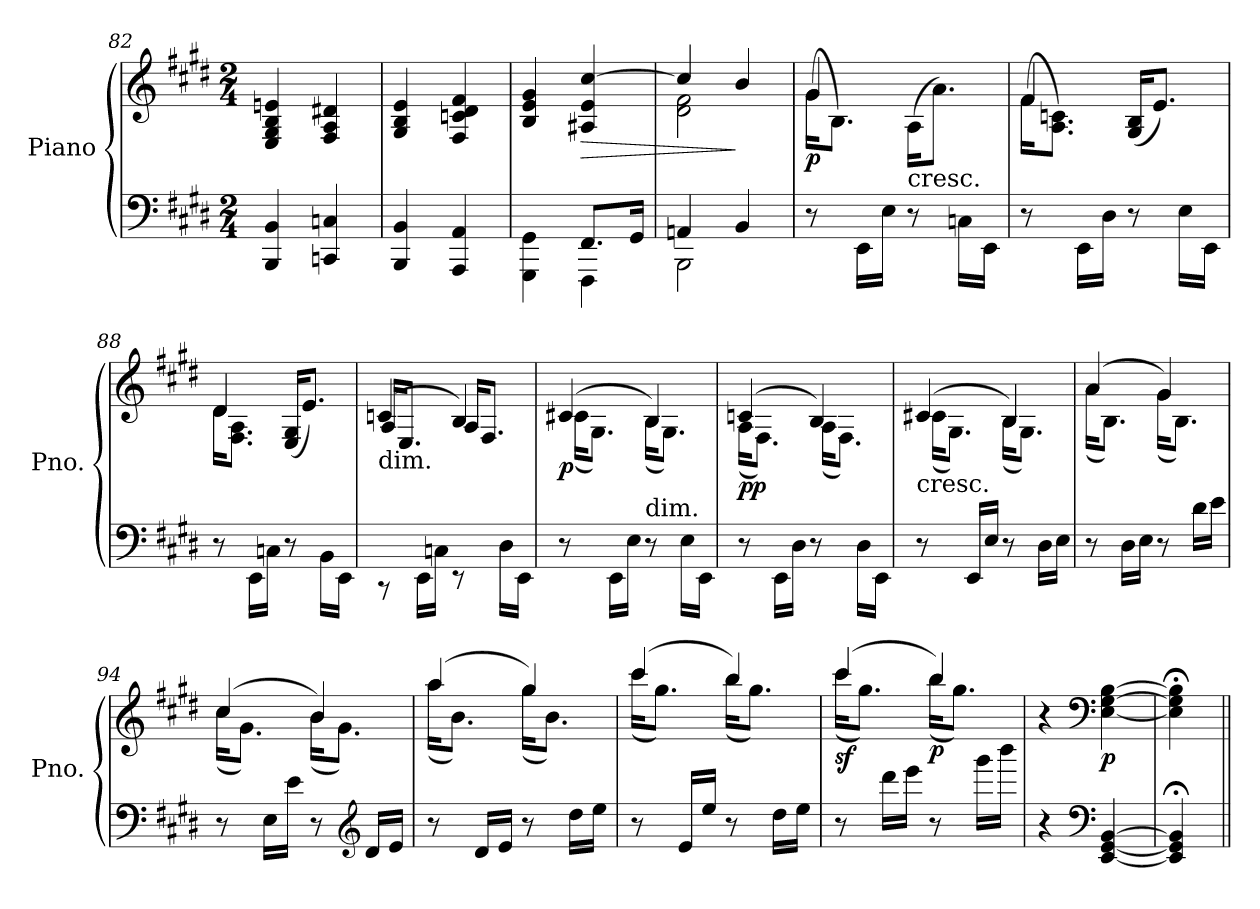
**kern	**kern	**dynam
*part1	*part1	*part1
*staff2	*staff1	*staff1/2
*I"Piano	*	*
*I'Pno.	*	*
*clefF4	*clefG2	*
*k[f#c#g#d#]	*k[f#c#g#d#]	*
*E:	*E:	*
*M2/4	*M2/4	*
=82	=82	=82
4BBB/ 4BB/	4E/ 4G#/ 4B/ 4en/	.
4CCn/ 4Cn/	4F#/ 4A/ 4d#X/	.
=83	=83	=83
4BBB/ 4BB/	4G#/ 4B/ 4e/	.
4AAA/ 4AA/	4F#/ 4cn/ 4d#/ 4f#/	.
=84	=84	=84
*^	*	*
4GGG#\ 4GG#\	4ryy	4B/ 4e/ 4g#/	.
!	!	!	!LO:HP:b
4FFF#\	8.FF#/L	4A#X/ 4e/ [4cc#/	>
.	16GG#/Jk	.	.
=85	=85	=85	=85
*	*	*^	*
4AAn/	2BBB\	4cc#/]	2d#\ 2f#\	.
4BB/	.	4b/	.	]
*v	*v	*	*	*
=86	=86	=86	=86
!	!	!	!LO:DY:b
8r	(<16g#\KL	4g#/	p
.	8.B\J)	.	.
16EE\LL	.	.	.
16E\JJ	.	.	.
!	!LO:TX:b:t=cresc.	!	!
8r	(<16A\KL	4ryy	.
.	8.a\J)	.	.
16Cn\LL	.	.	.
16EE\JJ	.	.	.
!!LO:LB:g=z	!!
=87	=87	=87	=87
8r	(<16f#\KL	4f#/	.
.	8.A\ 8.cn\J)	.	.
16EE\LL	.	.	.
16D#\JJ	.	.	.
8r	(>16G#/ 16B/KL	4ryy	.
.	8.e/J)	.	.
16E\LL	.	.	.
16EE\JJ	.	.	.
=88	=88	=88	=88
8r	16d#\KL	4d#/	.
.	8.F#\ 8.A\J	.	.
16EE\LL	.	.	.
16Cn\JJ	.	.	.
8r	(>16E/ 16G#/KL	4ryy	.
.	8.e/J)	.	.
16BB\LL	.	.	.
16EE\JJ	.	.	.
=89	=89	=89	=89
!	!LO:TX:b:t=dim.	!	!
8rCC	(>4cn/	16A/KL	.
.	.	8.E/J	.
16EE\LL	.	.	.
16Cn\JJ	.	.	.
8rEE	4B/)	16A/KL	.
.	.	8.F#/J	.
16D#\LL	.	.	.
16EE\JJ	.	.	.
=90	=90	=90	=90
!	!	!	!LO:DY:b
8r	(>4c#X/	(<16c#\KL	p
.	.	8.G#\J)	.
16EE\LL	.	.	.
16E\JJ	.	.	.
!LO:TX:a:t=dim.	!	!	!
8r	4B/)	(<16B\KL	.
.	.	8.G#\J)	.
16E\LL	.	.	.
16EE\JJ	.	.	.
!!LO:LB:g=z	!!
=91	=91	=91	=91
!	!	!	!LO:DY:b
8r	(>4cn/	(<16A\KL	pp
.	.	8.F#\J)	.
16EE\LL	.	.	.
16D#\JJ	.	.	.
8r	4B/)	(<16A\KL	.
.	.	8.F#\J)	.
16D#\LL	.	.	.
16EE\JJ	.	.	.
=92	=92	=92	=92
!	!LO:TX:b:t=cresc.	!	!
8r	(>4c#X/	(<16c#\KL	.
.	.	8.G#\J)	.
16EE/LL	.	.	.
16E/JJ	.	.	.
8r	4B/)	(<16B\KL	.
.	.	8.G#\J)	.
16D#\LL	.	.	.
16E\JJ	.	.	.
=93	=93	=93	=93
8r	(>4a/	(<16a\KL	.
.	.	8.B\J)	.
16D#\LL	.	.	.
16E\JJ	.	.	.
8r	4g#/)	(<16g#\KL	.
.	.	8.B\J)	.
16d#\LL	.	.	.
16e\JJ	.	.	.
=94	=94	=94	=94
8r	(>4cc#/	(<16cc#\KL	.
.	.	8.g#\J)	.
16E\LL	.	.	.
16e\JJ	.	.	.
8r	4b/)	(<16b\KL	.
.	.	8.g#\J)	.
*clefG2	*	*	*
16d#/LL	.	.	.
16e/JJ	.	.	.
=95	=95	=95	=95
8r	(>4aa/	(<16aa\KL	.
.	.	8.b\J)	.
16d#/LL	.	.	.
16e/JJ	.	.	.
8r	4gg#/)	(<16gg#\KL	.
.	.	8.b\J)	.
16dd#\LL	.	.	.
16ee\JJ	.	.	.
!!LO:LB:g=z	!!
=96	=96	=96	=96
8r	(>4ccc#/	(<16ccc#\KL	.
.	.	8.gg#\J)	.
16e/LL	.	.	.
16ee/JJ	.	.	.
8r	4bb/)	(<16bb\KL	.
.	.	8.gg#\J)	.
16dd#\LL	.	.	.
16ee\JJ	.	.	.
=97	=97	=97	=97
!	!	!	!LO:DY:b
8r	(>4ccc#/	(<16ccc#\KL	sf
.	.	8.gg#\J)	.
16ddd#\LL	.	.	.
16eee\JJ	.	.	.
!	!	!	!LO:DY:b
8r	4bb/)	(<16bb\KL	p
.	.	8.gg#\J)	.
16ggg#\LL	.	.	.
16bbb\JJ	.	.	.
*	*v	*v	*
=98	=98	=98
*	*MM72	*
4r	4r	.
*clefF4	*clefF4	*
!	!	!LO:DY:b
[4EE/ [4GG#/ [4BB/	[4E\ [4G#\ [4B\	p
=99	=99	=99
*	*MM72	*
4EE/];< 4GG#/];< 4BB/];<	4E\];< 4G#\];< 4B\];<	.
=||	=||	=||
*-	*-	*-
